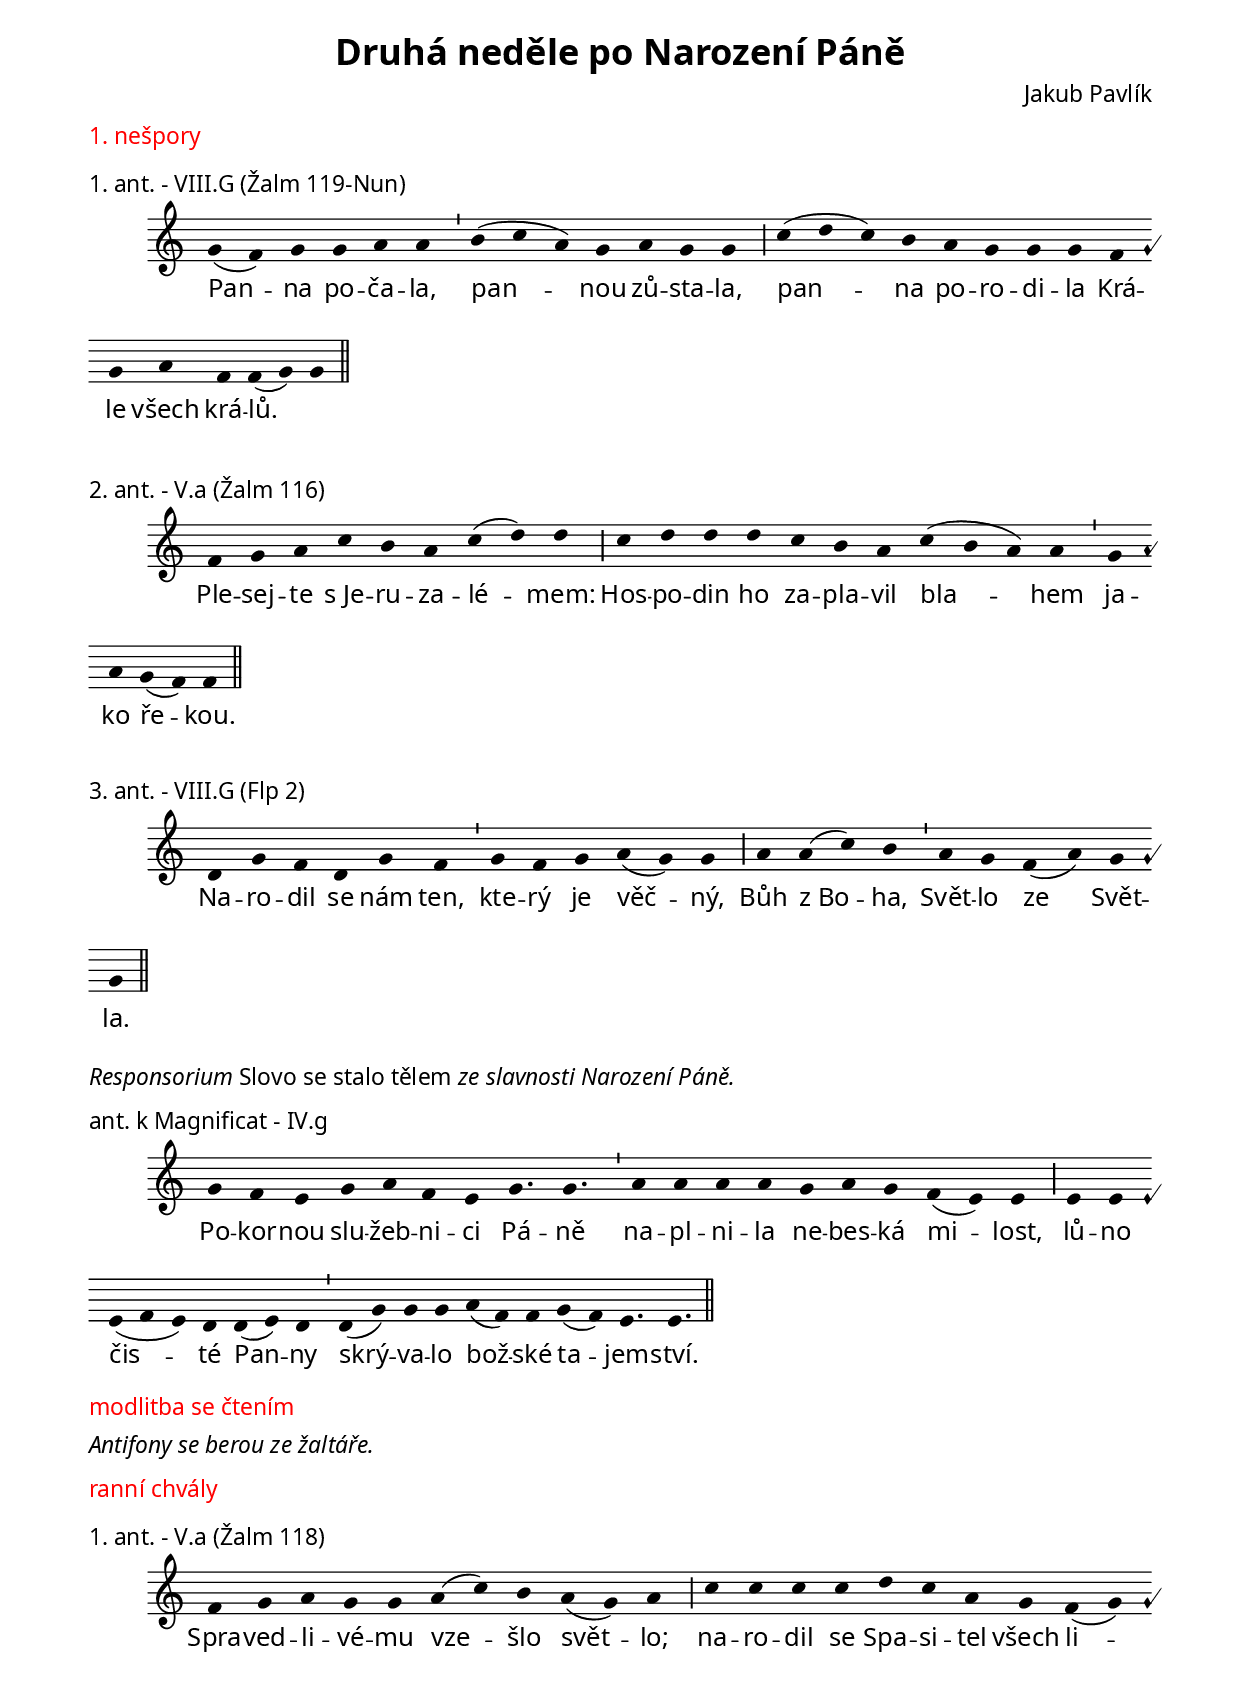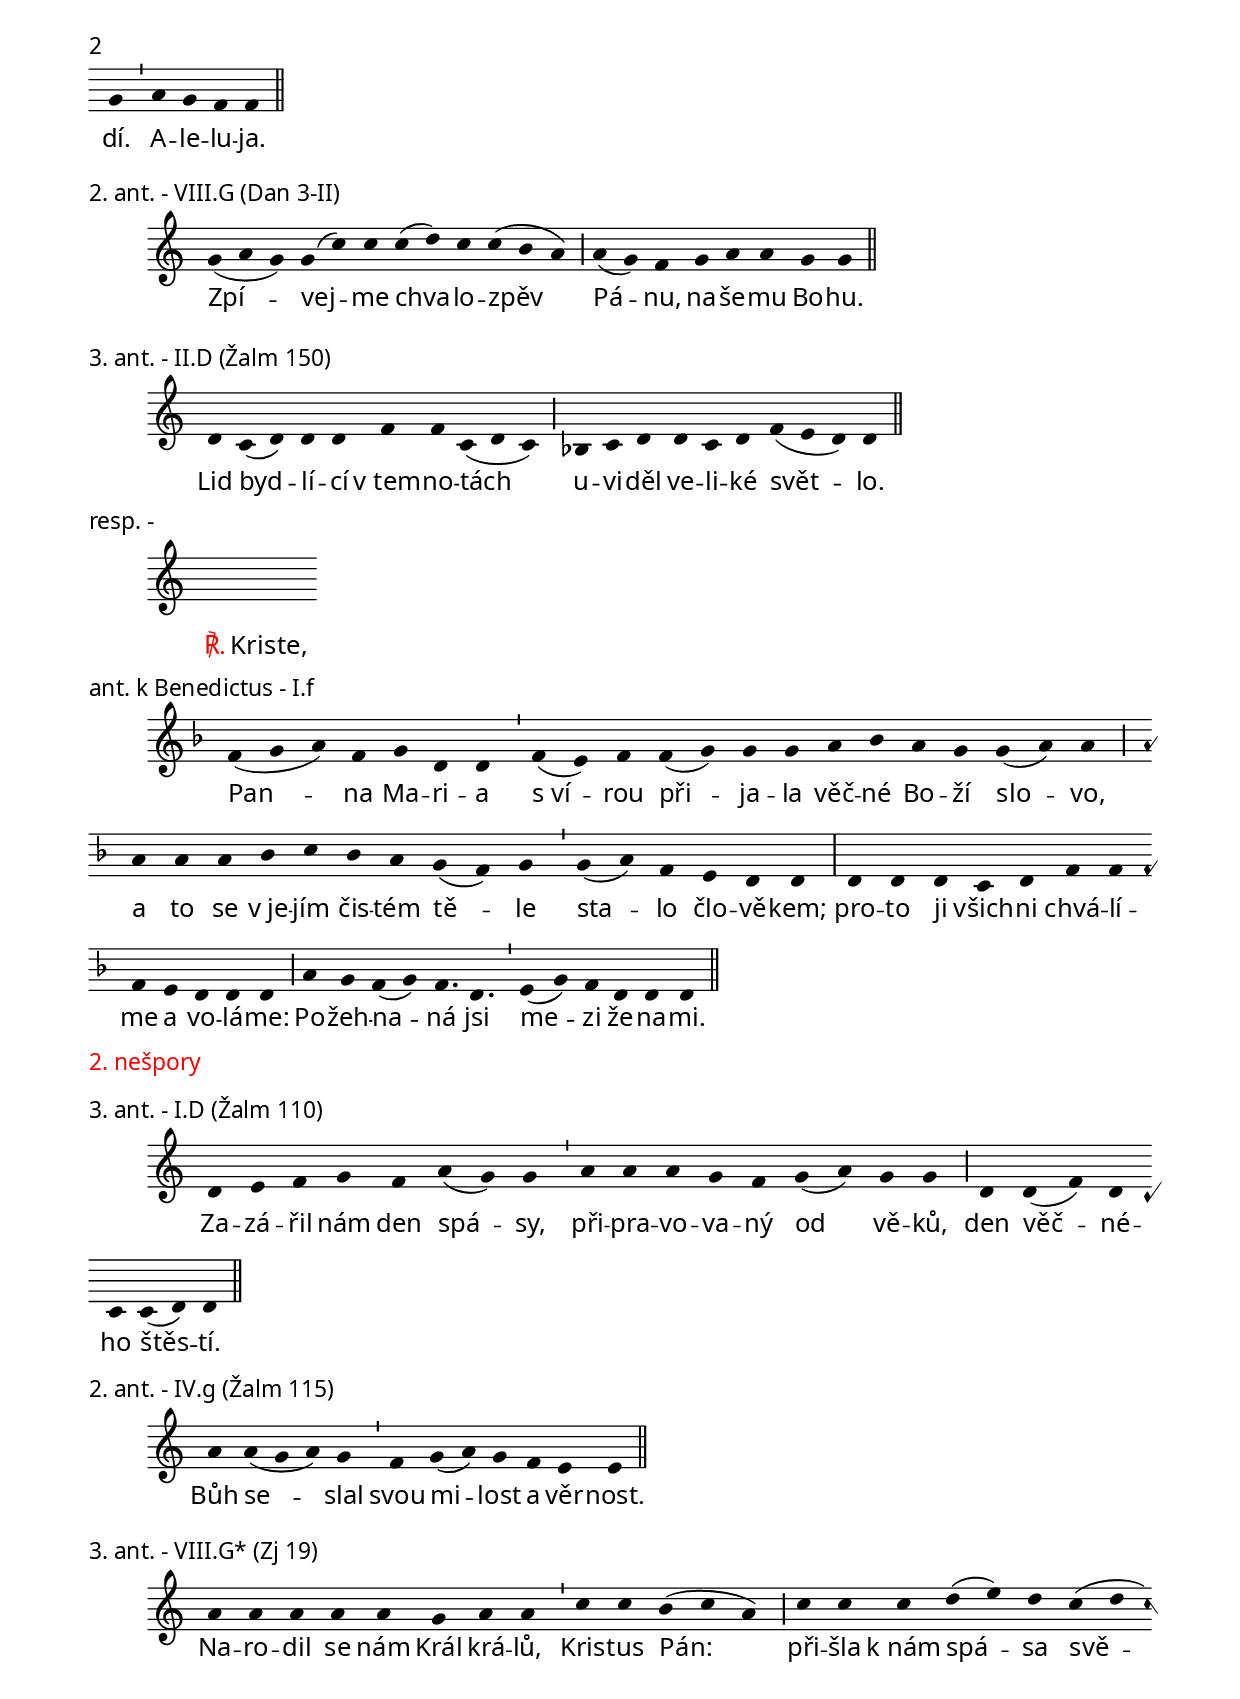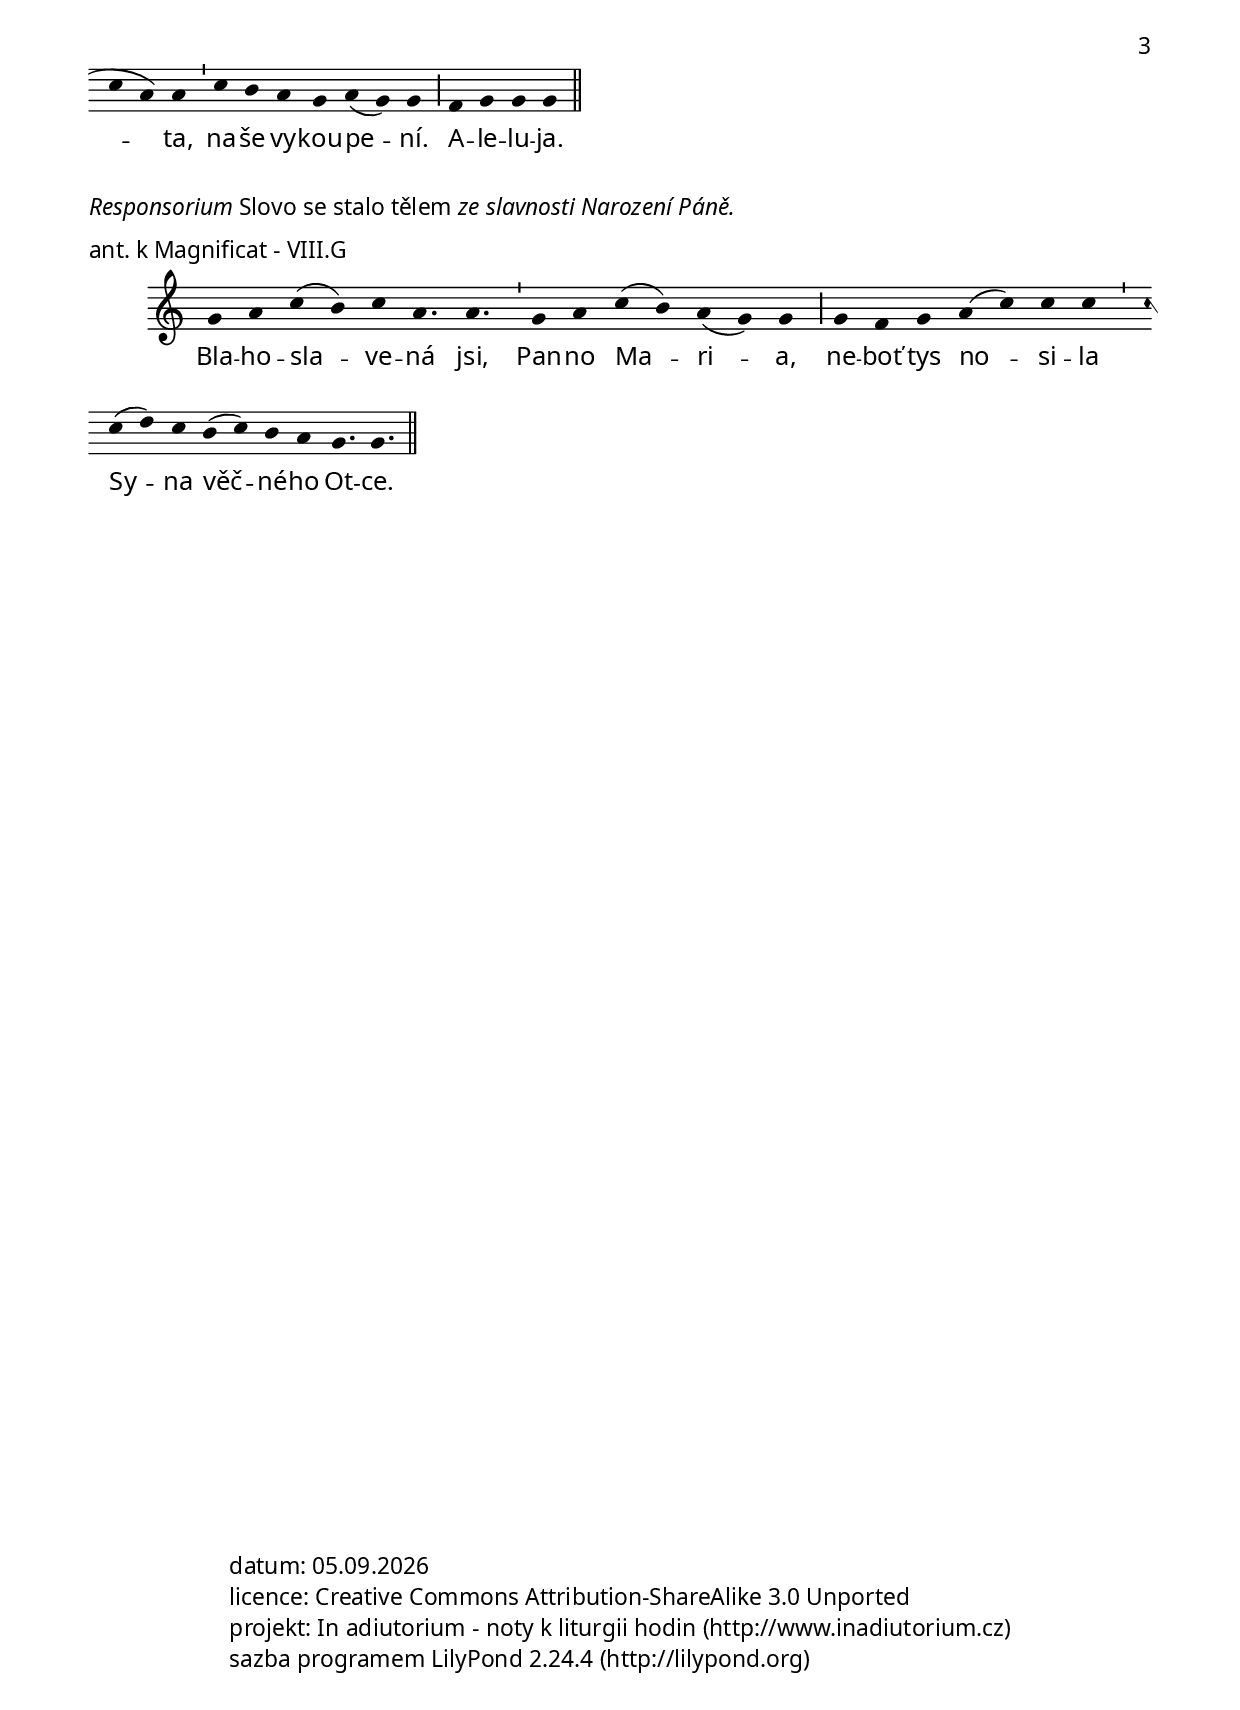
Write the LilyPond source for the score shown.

\version "2.17.25"

\header {
  title = "Druhá neděle po Narození Páně"
  composer = "Jakub Pavlík"
}

\include "spolecne.ly"
\include "dilyresponsorii.ly"

\markup {\nadpisHodinka {"1. nešpory"}}

\score {
  \relative c'' {
    \choralniRezim
    g( f) g g a a \barMin
    b( c a) g a g g \barMaior
    c( d c) b a g g g f g a f f( g) g \barFinalis
  }
  \addlyrics {
    Pan -- na po -- ča -- la,
    pan -- nou zů -- sta -- la,
    pan -- na po -- ro -- di -- la Krá -- le všech krá -- lů.
  }
  \header {
    quid = "1. ant."
    modus = "VIII"
    differentia = "G"
    psalmus = "Žalm 119-Nun"
    fons = "oktáv Narození Páně, 27.12., k Magnificat, druhá část jiný text"
    fial = "fial://vanoce_narozenipane.ly#27-amag?cast=2&+aleluja&jiny text"
    id = ""
    piece = \markup {\sestavTitulek}
  }
}

\score {
  \relative c' {
    \choralniRezim
    f4 g a c b a c( d) d \barMaior
    c d d d c b a c( b a) a \barMin
    g a g( f) f \barFinalis
  }
  \addlyrics {
    Ple -- sej -- te s_Je -- ru -- za -- lé -- mem:
    Hos -- po -- din ho za -- pla -- vil bla -- hem
    ja -- ko ře -- kou.
  }
  \header {
    quid = "2. ant."
    modus = "V"
    differentia = "a"
    psalmus = "Žalm 116"
    id = ""
    piece = \markup {\sestavTitulek}
  }
}

\score {
  \relative c' {
    \choralniRezim
    d4 g f d g f \barMin g f g a( g) g \barMaior
    a a( c) b \barMin a g f( a) g g \barFinalis
  }
  \addlyrics {
    Na -- ro -- dil se nám ten, kte -- rý je věč -- ný,
    Bůh z_Bo -- ha, Svět -- lo ze Svět -- la.
  }
  \header {
    quid = "3. ant."
    modus = "VIII"
    differentia = "G"
    psalmus = "Flp 2"
    id = ""
    piece = \markup {\sestavTitulek}
  }
}

\markup\italic{Responsorium \upright{Slovo se stalo tělem} ze slavnosti Narození Páně.}

\score {
  \relative c'' {
    \choralniRezim
    g4 f e g a f e g4. g \barMin
    a4 a a a g a g f( e) e \barMaior

    e e e( f e) d d( e) d \barMin
    d( g) g g a( f) f g( f) e4. e \barFinalis
  }
  \addlyrics {
    Po -- kor -- nou slu -- žeb -- ni -- ci Pá -- ně
    na -- pl -- ni -- la ne -- bes -- ká mi -- lost,

    lů -- no čis -- té Pan -- ny
    skrý -- va -- lo bož -- ské ta -- jem -- ství.
  }
  \header {
    quid = "ant. k Magnificat"
    modus = "IV"
    differentia = "g"
    psalmus = "Magnificat"
    id = "ne1-amag"
    piece = \markup {\sestavTitulekBezZalmu}
  }
}

\markup {\nadpisHodinka {"modlitba se čtením"}}

\markup\italic{Antifony se berou ze žaltáře.}

\markup {\nadpisHodinka {"ranní chvály"}}

\score {
  \relative c' {
    \choralniRezim
    f4 g a g g a( c) b a( g) a \barMaior
    c c c c d c a g f( g) g \barMin
    a g f f \barFinalis
  }
  \addlyrics {
    Spra -- ved -- li -- vé -- mu vze -- šlo svět -- lo;
    na -- ro -- dil se Spa -- si -- tel všech li -- dí.
    A -- le -- lu -- ja.
  }
  \header {
    quid = "1. ant."
    modus = "V"
    differentia = "a"
    psalmus = "Žalm 118"
    id = ""
    piece = \markup {\sestavTitulek}
  }
}

\score {
  \relative c'' {
    \choralniRezim
    g4( a g) g( c) c c( d) c c( b a) \barMaior
    a( g) f g a a g g \barFinalis
  }
  \addlyrics {
    Zpí -- vej -- me chva -- lo -- zpěv Pá -- nu,
    na -- še -- mu Bo -- hu.
  }
  \header {
    quid = "2. ant."
    modus = "VIII"
    differentia = "G"
    psalmus = "Dan 3-II"
    fial = "antifony/tyden2_1nedele.ly#rch-ant2?jiny_text"
    id = ""
    piece = \markup {\sestavTitulek}
  }
}

\score {
  \relative c' {
    \choralniRezim
    d4 c( d) d d f f c( d c) \barMaior
    bes c d d c d f( e d) d \barFinalis
  }
  \addlyrics {
    Lid byd -- lí -- cí v_tem -- no -- tách
    u -- vi -- děl ve -- li -- ké svět -- lo.
  }
  \header {
    quid = "3. ant."
    modus = "II"
    differentia = "D"
    psalmus = "Žalm 150"
    id = ""
    piece = \markup {\sestavTitulek}
  }
}

\score {
  \relative c' {
    \choralniRezim

    % R
    \neviditelna a

    % V
    \neviditelna a

    % R
    \neviditelna a

    % Slava
  }
  \addlyrics {
    \Response Kris -- te, Sy -- nu ži -- vé -- ho Bo -- ha,_*
    smi -- luj se nad ná -- mi.

    \Verse Ty, kte -- rý ses na -- ro -- dil z_Pan -- ny Ma -- ri -- e,_*
    \Response smi -- luj se nad ná -- mi.

    \textRespDoxologie
  }
  \header {
    quid = "resp."
    modus = ""
    id = ""
    piece = \markup {\sestavTitulekResp}
  }
}

\score {
  \relative c' {
    \choralniRezim
    \key f \major
    f4( g a) f g d d \barMin
    f( e) f f( g) g g a bes a g g( a) a \barMaior

    a a a bes c bes a g( f) g \barMin
    g( a) f e d d \barMax

    d d d c d f f f e d d d \barMaior

    a' g f( g) f4. d \barMin
    e4( g) f d d d \barFinalis
  }
  \addlyrics {
    Pan -- na Ma -- ri -- a
    s_ví -- rou při -- ja -- la věč -- né Bo -- ží slo -- vo,

    a to se v_je -- jím čis -- tém tě -- le
    sta -- lo člo -- vě -- kem;

    pro -- to ji všich -- ni chvá -- lí -- me a vo -- lá -- me:

    Po -- žeh -- na -- ná jsi me -- zi že -- na -- mi.
  }
  \header {
    quid = "ant. k Benedictus"
    modus = "I"
    differentia = "f"
    psalmus = "Benedictus"
    id = "rch-aben"
    piece = \markup {\sestavTitulekBezZalmu}
  }
}

\markup {\nadpisHodinka {"2. nešpory"}}

\score {
  \relative c' {
    \choralniRezim
    d4 e f g f a( g) g \barMin
    a a a g f g( a) g g \barMaior
    d d( f) d c c( d) d \barFinalis
  }
  \addlyrics {
    Za -- zá -- řil nám den spá -- sy,
    při -- pra -- vo -- va -- ný od vě -- ků,
    den věč -- né -- ho štěs -- tí.
  }
  \header {
    quid = "3. ant."
    modus = "I"
    differentia = "D"
    psalmus = "Žalm 110"
    placet = "zkusit i nějaké 'exaltovanější' varianty"
    id = ""
    piece = \markup {\sestavTitulek}
  }
}

\score {
  \relative c'' {
    \choralniRezim
    a4 a( g a) g \barMin
    f g( a) g f e e \barFinalis
  }
  \addlyrics {
    Bůh se -- slal
    svou mi -- lost a věr -- nost.
  }
  \header {
    quid = "2. ant."
    modus = "IV"
    differentia = "g"
    psalmus = "Žalm 115"
    id = ""
    piece = \markup {\sestavTitulek}
  }
}

\score {
  \relative c'' {
    \choralniRezim
    a4 a a a a g a a \barMin
    c c b( c a) \barMaior
    c c c d( e) d c( d c a) a \barMin
    c b a g a( g) g \barMaior
    f g g g \barFinalis
  }
  \addlyrics {
    Na -- ro -- dil se nám Král krá -- lů,
    Kris -- tus Pán:
    při -- šla k_nám spá -- sa svě -- ta,
    na -- še vy -- kou -- pe -- ní.
    A -- le -- lu -- ja.
  }
  \header {
    quid = "3. ant."
    modus = "VIII"
    differentia = "G*"
    psalmus = "Zj 19"
    id = ""
    piece = \markup {\sestavTitulek}
  }
}

\markup\italic{Responsorium \upright{Slovo se stalo tělem} ze slavnosti Narození Páně.}

\score {
  \relative c'' {
    \choralniRezim
    g4 a c( b) c a4. a \barMin g4 a c( b) a( g) g \barMaior

    g f g a( c) c c \barMin
    c( d) c b( c) b a g4. g \barFinalis
  }
  \addlyrics {
    Bla -- ho -- sla -- ve -- ná jsi, Pan -- no Ma -- ri -- a,

    ne -- boť tys no -- si -- la
    Sy -- na věč -- né -- ho Ot -- ce.
  }
  \header {
    quid = "ant. k Magnificat"
    modus = "VIII"
    differentia = "G"
    psalmus = "Magnificat"
    fons = "Zacatek je z 1. ant. 1. nespor ze spolecnych textu o Panne Marii"
    fial = "commune/commune_maria.ly#1ne-a1?zacatek"
    id = "ne2-amag"
    piece = \markup {\sestavTitulekBezZalmu}
  }
}